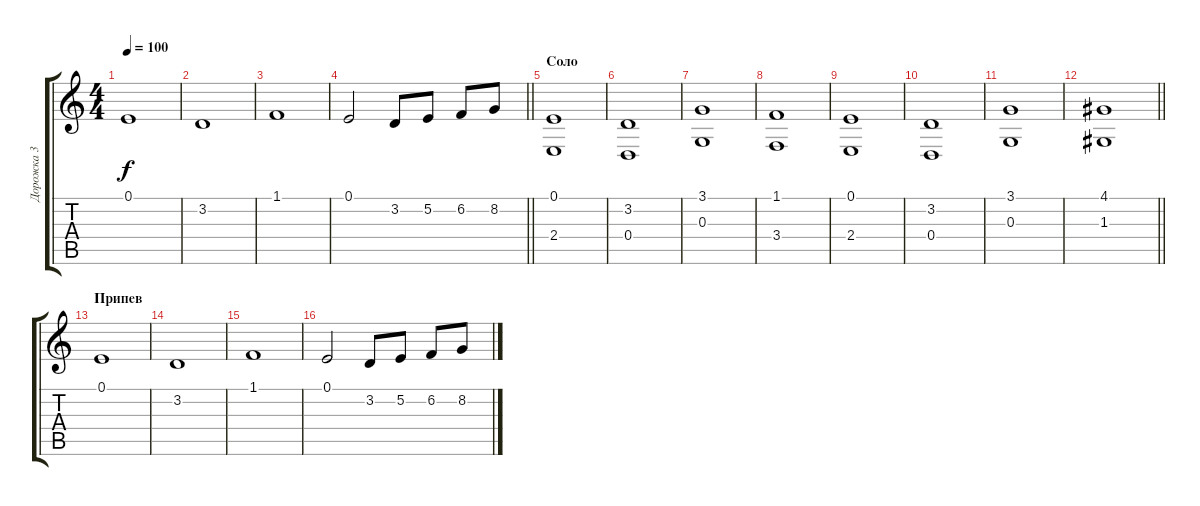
\track ("Дорожка 3" "Дорожка 3") {instrument stringensemble1}
\staff {score tabs}
\tuning (E4 B3 G3 D3 A2 E2) {hide}
\ts (4 4)
\tempo 100
\clef g2
\ks c
0.1.1{dy f} |
3.2.1 |
1.1.1 |
\barLineRight lightlight
0.1.2 3.2.8 5.2.8 6.2.8 8.2.8 |
\section ("" "Соло")
(0.1 2.4).1{instrument synthstrings1} |
(3.2 0.4).1 |
(3.1 0.3).1 |
(1.1 3.4).1 |
(0.1 2.4).1 |
(3.2 0.4).1 |
(3.1 0.3).1 |
\barLineRight lightlight
(4.1 1.3).1 |
\section ("" "Припев")
0.1.1{instrument synthstrings1} |
3.2.1 |
1.1.1 |
0.1.2 3.2.8 5.2.8 6.2.8 8.2.8
